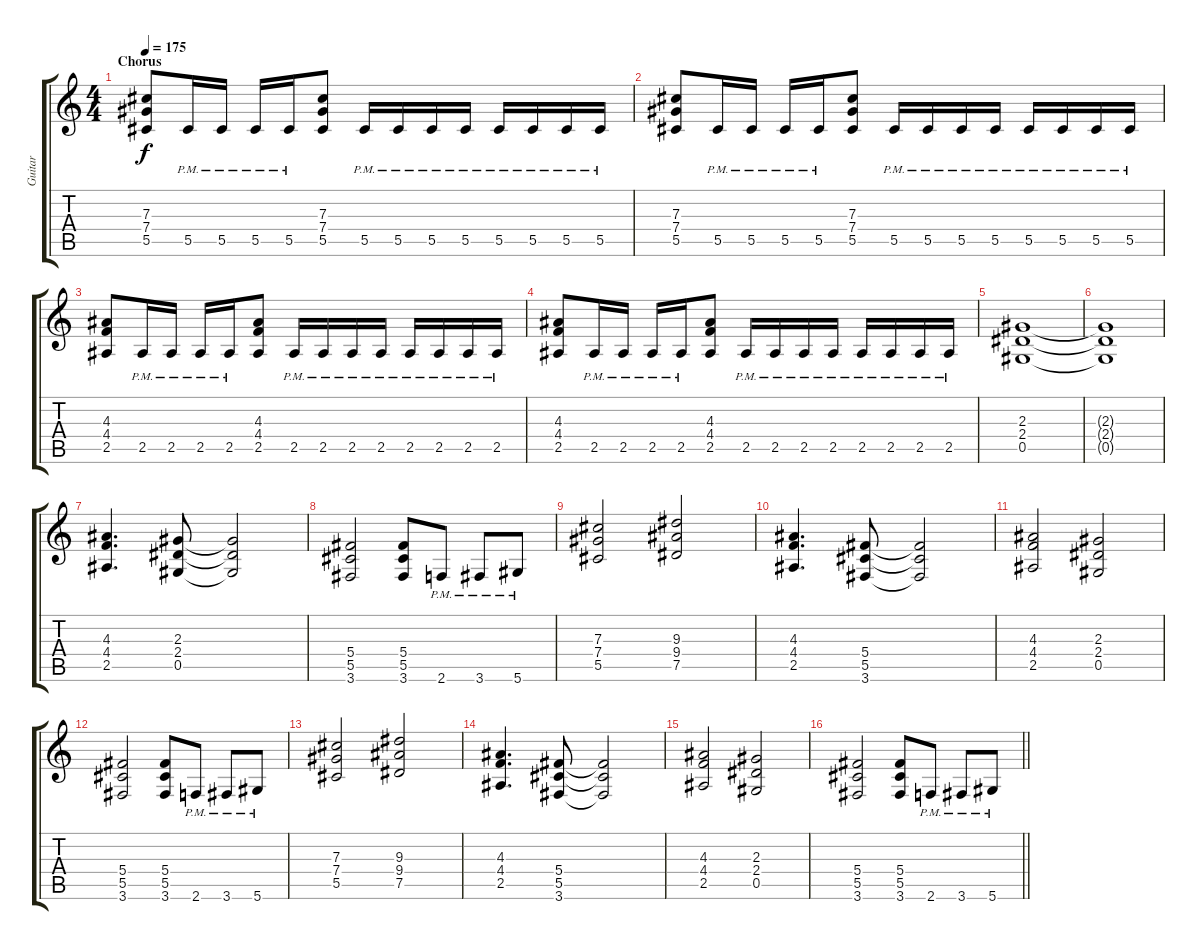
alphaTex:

\track ("Guitar" "Guitar") {instrument distortionguitar}
\staff {score tabs}
\tuning (Eb4 Bb3 Gb3 Db3 Ab2 Eb2) {hide}
\ts (4 4)
\section ("" "Chorus")
\tempo 175
\clef g2
\ks c
(7.3 7.4 5.5).8{dy f} 5.5{pm}.16 5.5{pm}.16 5.5{pm}.16 5.5{pm}.16 (7.3 7.4 5.5).8 5.5{pm}.16 5.5{pm}.16 5.5{pm}.16 5.5{pm}.16 5.5{pm}.16 5.5{pm}.16 5.5{pm}.16 5.5{pm}.16 |
(7.3 7.4 5.5).8 5.5{pm}.16 5.5{pm}.16 5.5{pm}.16 5.5{pm}.16 (7.3 7.4 5.5).8 5.5{pm}.16 5.5{pm}.16 5.5{pm}.16 5.5{pm}.16 5.5{pm}.16 5.5{pm}.16 5.5{pm}.16 5.5{pm}.16 |
(4.3 4.4 2.5).8 2.5{pm}.16 2.5{pm}.16 2.5{pm}.16 2.5{pm}.16 (4.3 4.4 2.5).8 2.5{pm}.16 2.5{pm}.16 2.5{pm}.16 2.5{pm}.16 2.5{pm}.16 2.5{pm}.16 2.5{pm}.16 2.5{pm}.16 |
(4.3 4.4 2.5).8 2.5{pm}.16 2.5{pm}.16 2.5{pm}.16 2.5{pm}.16 (4.3 4.4 2.5).8 2.5{pm}.16 2.5{pm}.16 2.5{pm}.16 2.5{pm}.16 2.5{pm}.16 2.5{pm}.16 2.5{pm}.16 2.5{pm}.16 |
(2.3 2.4 0.5).1 |
(2.3{t} 2.4{t} 0.5{t}).1 |
(4.3 4.4 2.5).4{d} (2.3 2.4 0.5).8 (2.3{t} 2.4{t} 0.5{t}).2 |
(5.4 5.5 3.6).2 (5.4 5.5 3.6).8 2.6{pm}.8 3.6{pm}.8 5.6{pm}.8 |
(7.3 7.4 5.5).2 (9.3 9.4 7.5).2 |
(4.3 4.4 2.5).4{d} (5.4 5.5 3.6).8 (5.4{t} 5.5{t} 3.6{t}).2 |
(4.3 4.4 2.5).2 (2.3 2.4 0.5).2 |
(5.4 5.5 3.6).2 (5.4 5.5 3.6).8 2.6{pm}.8 3.6{pm}.8 5.6{pm}.8 |
(7.3 7.4 5.5).2 (9.3 9.4 7.5).2 |
(4.3 4.4 2.5).4{d} (5.4 5.5 3.6).8 (5.4{t} 5.5{t} 3.6{t}).2 |
(4.3 4.4 2.5).2 (2.3 2.4 0.5).2 |
\barLineRight lightlight
(5.4 5.5 3.6).2 (5.4 5.5 3.6).8 2.6{pm}.8 3.6{pm}.8 5.6{pm}.8
